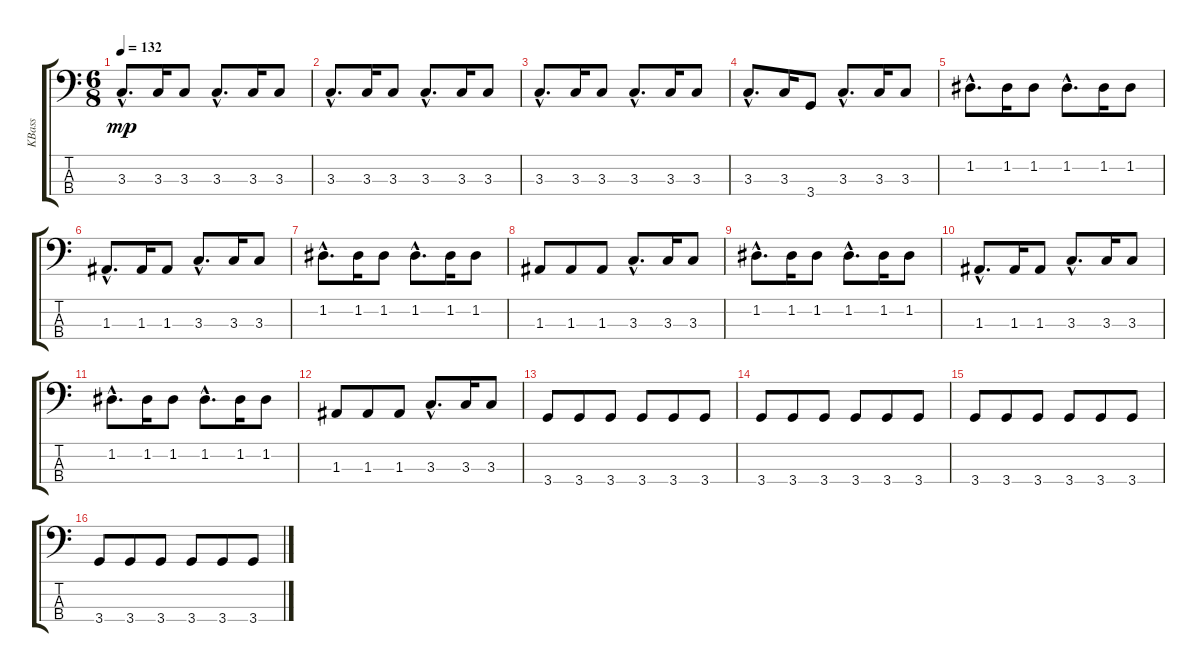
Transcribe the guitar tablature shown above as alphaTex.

\track ("KBass" "KBass") {instrument fretlessbass}
\staff {score tabs}
\tuning (G2 D2 A1 E1) {hide}
\ts (6 8)
\tempo 132
\clef f4
\ks c
3.3{hac}.8{d dy mp} 3.3.16 3.3.8 3.3{hac}.8{d} 3.3.16 3.3.8 |
3.3{hac}.8{d} 3.3.16 3.3.8 3.3{hac}.8{d} 3.3.16 3.3.8 |
3.3{hac}.8{d} 3.3.16 3.3.8 3.3{hac}.8{d} 3.3.16 3.3.8 |
3.3{hac}.8{d} 3.3.16 3.4.8 3.3{hac}.8{d} 3.3.16 3.3.8 |
1.2{hac}.8{d} 1.2.16 1.2.8 1.2{hac}.8{d} 1.2.16 1.2.8 |
1.3{hac}.8{d} 1.3.16 1.3.8 3.3{hac}.8{d} 3.3.16 3.3.8 |
1.2{hac}.8{d} 1.2.16 1.2.8 1.2{hac}.8{d} 1.2.16 1.2.8 |
1.3.8 1.3.8 1.3.8 3.3{hac}.8{d} 3.3.16 3.3.8 |
1.2{hac}.8{d} 1.2.16 1.2.8 1.2{hac}.8{d} 1.2.16 1.2.8 |
1.3{hac}.8{d} 1.3.16 1.3.8 3.3{hac}.8{d} 3.3.16 3.3.8 |
1.2{hac}.8{d} 1.2.16 1.2.8 1.2{hac}.8{d} 1.2.16 1.2.8 |
1.3.8 1.3.8 1.3.8 3.3{hac}.8{d} 3.3.16 3.3.8 |
3.4.8 3.4.8 3.4.8 3.4.8 3.4.8 3.4.8 |
3.4.8 3.4.8 3.4.8 3.4.8 3.4.8 3.4.8 |
3.4.8 3.4.8 3.4.8 3.4.8 3.4.8 3.4.8 |
3.4.8 3.4.8 3.4.8 3.4.8 3.4.8 3.4.8
